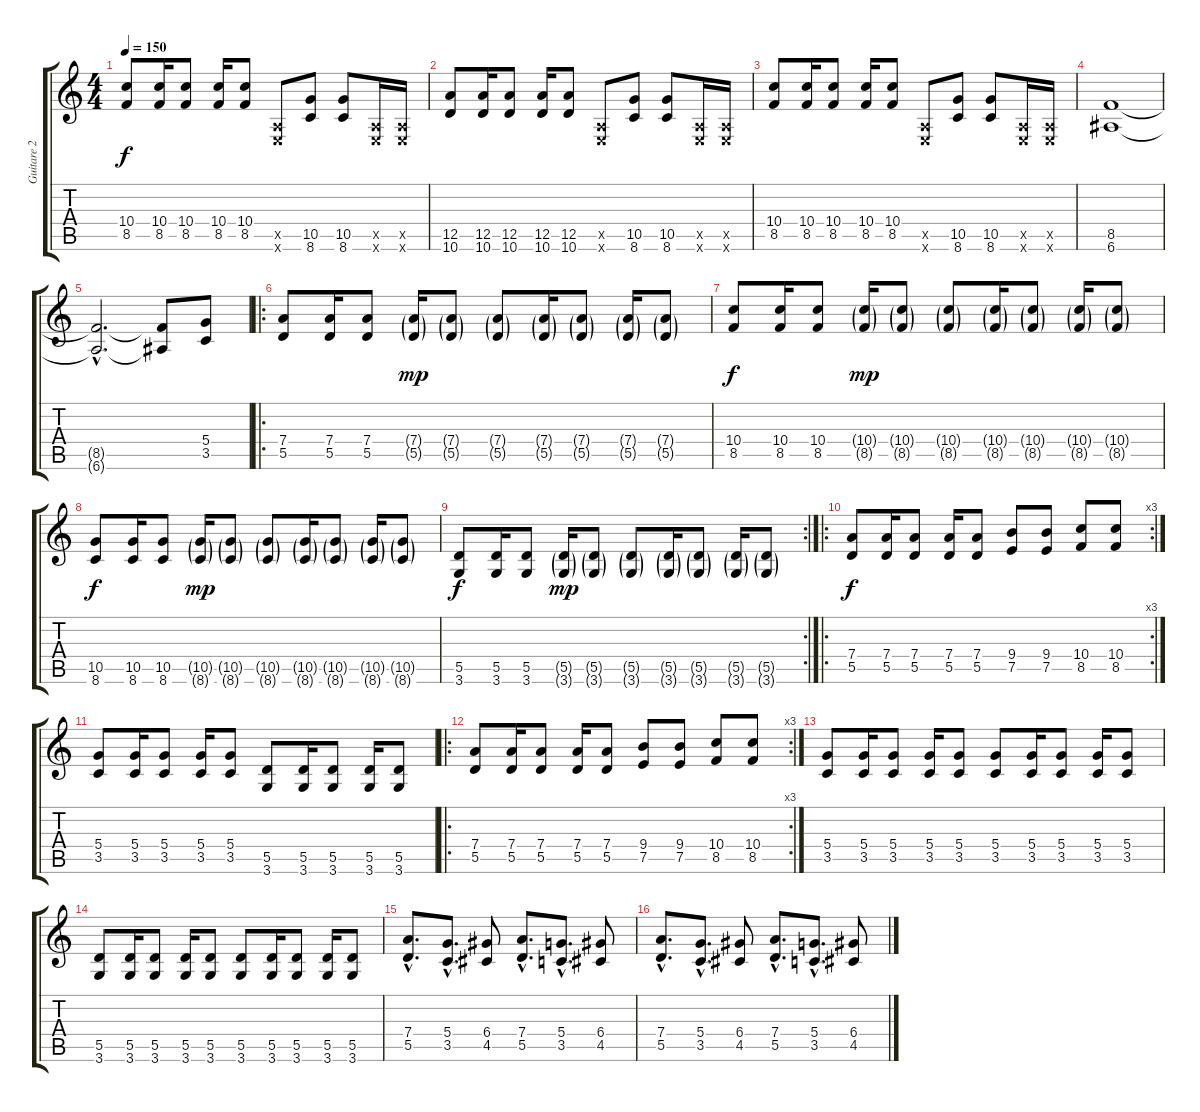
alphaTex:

\track ("Guitare 2" "Guitare 2") {instrument distortionguitar}
\staff {score tabs}
\tuning (E4 B3 G3 D3 A2 E2) {hide}
\ts (4 4)
\tempo 150
\clef g2
\ks c
(10.4 8.5).8{dy f} (10.4 8.5).16 (10.4 8.5).8 (10.4 8.5).16 (10.4 8.5).8 (0.5{x} 0.6{x}).8 (10.5 8.6).8 (10.5 8.6).8 (0.5{x} 0.6{x}).16 (0.5{x} 0.6{x}).16 |
(12.5 10.6).8 (12.5 10.6).16 (12.5 10.6).8 (12.5 10.6).16 (12.5 10.6).8 (0.5{x} 0.6{x}).8 (10.5 8.6).8 (10.5 8.6).8 (0.5{x} 0.6{x}).16 (0.5{x} 0.6{x}).16 |
(10.4 8.5).8 (10.4 8.5).16 (10.4 8.5).8 (10.4 8.5).16 (10.4 8.5).8 (0.5{x} 0.6{x}).8 (10.5 8.6).8 (10.5 8.6).8 (0.5{x} 0.6{x}).16 (0.5{x} 0.6{x}).16 |
(8.5 6.6).1 |
(8.5{hac t} 6.6{hac t}).2{d} (8.5{t} 6.6{t}).8 (5.4 3.5).8 |
\ro
(7.4 5.5).8 (7.4 5.5).16 (7.4 5.5).8 (7.4{g} 5.5{g}).16{dy mp} (7.4{g} 5.5{g}).8 (7.4{g} 5.5{g}).8 (7.4{g} 5.5{g}).16 (7.4{g} 5.5{g}).8 (7.4{g} 5.5{g}).16 (7.4{g} 5.5{g}).8 |
(10.4 8.5).8{dy f} (10.4 8.5).16 (10.4 8.5).8 (10.4{g} 8.5{g}).16{dy mp} (10.4{g} 8.5{g}).8 (10.4{g} 8.5{g}).8 (10.4{g} 8.5{g}).16 (10.4{g} 8.5{g}).8 (10.4{g} 8.5{g}).16 (10.4{g} 8.5{g}).8 |
(10.5 8.6).8{dy f} (10.5 8.6).16 (10.5 8.6).8 (10.5{g} 8.6{g}).16{dy mp} (10.5{g} 8.6{g}).8 (10.5{g} 8.6{g}).8 (10.5{g} 8.6{g}).16 (10.5{g} 8.6{g}).8 (10.5{g} 8.6{g}).16 (10.5{g} 8.6{g}).8 |
\rc 2
(5.5 3.6).8{dy f} (5.5 3.6).16 (5.5 3.6).8 (5.5{g} 3.6{g}).16{dy mp} (5.5{g} 3.6{g}).8 (5.5{g} 3.6{g}).8 (5.5{g} 3.6{g}).16 (5.5{g} 3.6{g}).8 (5.5{g} 3.6{g}).16 (5.5{g} 3.6{g}).8 |
\ro
\rc 3
(7.4 5.5).8{dy f} (7.4 5.5).16 (7.4 5.5).8 (7.4 5.5).16 (7.4 5.5).8 (9.4 7.5).8 (9.4 7.5).8 (10.4 8.5).8 (10.4 8.5).8 |
(5.4 3.5).8 (5.4 3.5).16 (5.4 3.5).8 (5.4 3.5).16 (5.4 3.5).8 (5.5 3.6).8 (5.5 3.6).16 (5.5 3.6).8 (5.5 3.6).16 (5.5 3.6).8 |
\ro
\rc 3
(7.4 5.5).8 (7.4 5.5).16 (7.4 5.5).8 (7.4 5.5).16 (7.4 5.5).8 (9.4 7.5).8 (9.4 7.5).8 (10.4 8.5).8 (10.4 8.5).8 |
(5.4 3.5).8 (5.4 3.5).16 (5.4 3.5).8 (5.4 3.5).16 (5.4 3.5).8 (5.4 3.5).8 (5.4 3.5).16 (5.4 3.5).8 (5.4 3.5).16 (5.4 3.5).8 |
(5.5 3.6).8 (5.5 3.6).16 (5.5 3.6).8 (5.5 3.6).16 (5.5 3.6).8 (5.5 3.6).8 (5.5 3.6).16 (5.5 3.6).8 (5.5 3.6).16 (5.5 3.6).8 |
(7.4{hac} 5.5{hac}).8{d} (5.4{hac} 3.5{hac}).8{d} (6.4 4.5).8 (7.4{hac} 5.5{hac}).8{d} (5.4{hac} 3.5{hac}).8{d} (6.4 4.5).8 |
(7.4{hac} 5.5{hac}).8{d} (5.4{hac} 3.5{hac}).8{d} (6.4 4.5).8 (7.4{hac} 5.5{hac}).8{d} (5.4{hac} 3.5{hac}).8{d} (6.4 4.5).8
